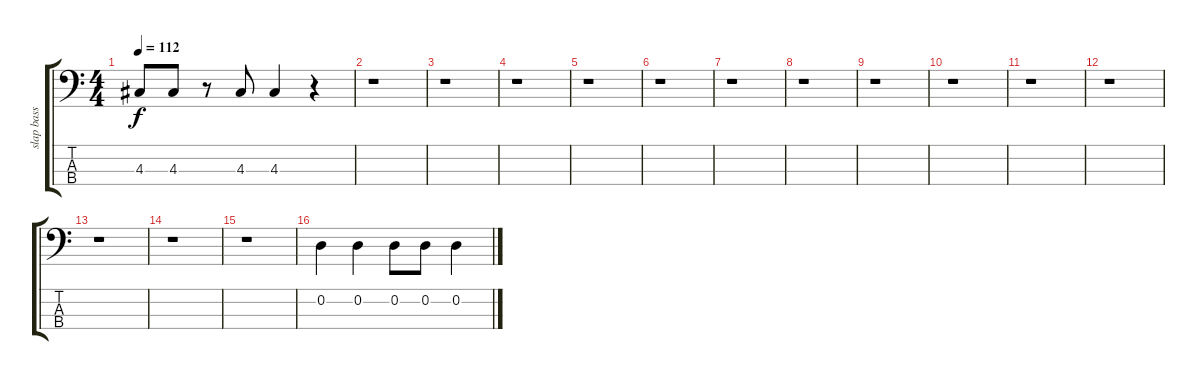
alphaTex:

\track ("slap bass" "slap bass") {instrument slapbass1}
\staff {score tabs}
\tuning (G2 D2 A1 E1) {hide}
\ts (4 4)
\tempo 112
\clef f4
\ks c
4.3{t}.8{dy f} 4.3.8 r.8 4.3.8 4.3.4 r.4 |
r.1 |
r.1 |
r.1 |
r.1 |
r.1 |
r.1 |
r.1 |
r.1 |
r.1 |
r.1 |
r.1 |
r.1 |
r.1 |
r.1 |
0.2.4 0.2.4 0.2.8 0.2.8 0.2.4
